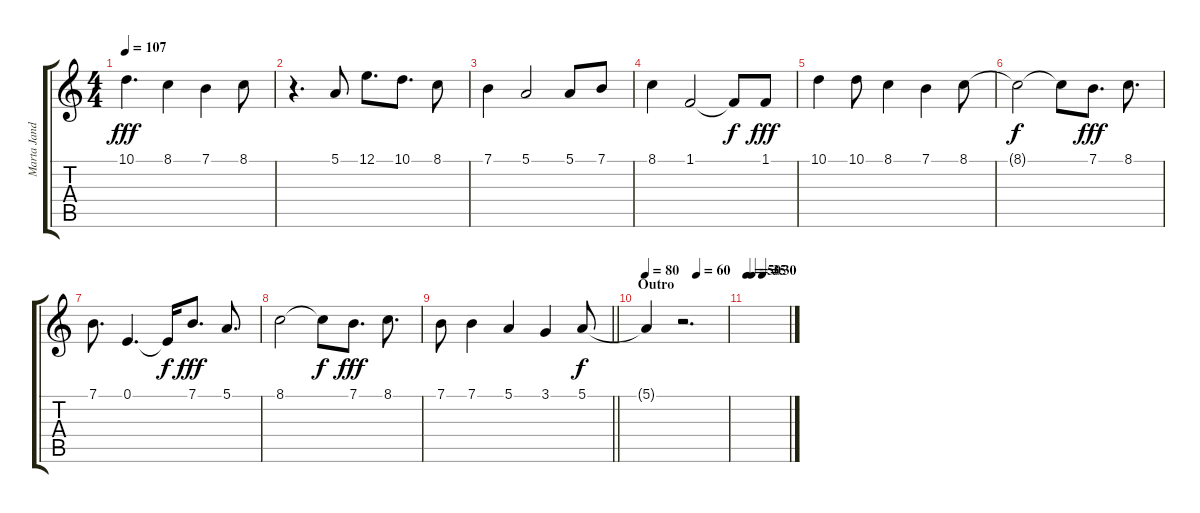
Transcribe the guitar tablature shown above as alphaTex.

\track ("Marta Jandova" "Marta Jand") {instrument altosax}
\staff {score tabs}
\tuning (E4 B3 G3 D3 A2 E2) {hide}
\ts (4 4)
\tempo 107
\clef g2
\ks c
10.1.4{d dy fff} 8.1.4 7.1.4 8.1.8 |
r.4{d} 5.1.8 12.1.8{d} 10.1.8{d} 8.1.8 |
7.1.4 5.1.2 5.1.8 7.1.8 |
8.1.4 1.1.2 1.1{t}.8{dy f} 1.1.8{dy fff} |
10.1.4 10.1.8 8.1.4 7.1.4 8.1.8 |
8.1{t}.2{dy f} 8.1{t}.8 7.1.8{d dy fff} 8.1.8{d} |
7.1.8{d} 0.1.4{d} 0.1{t}.16{dy f} 7.1.8{d dy fff} 5.1.8{d} |
8.1.2 8.1{t}.8{dy f} 7.1.8{d dy fff} 8.1.8{d} |
\barLineRight lightlight
7.1.8 7.1.4 5.1.4 3.1.4 5.1.8{dy f} |
\section ("" "Outro")
\tempo 80
\tempo (60 0.625)
5.1{t}.4 r.2{d} |
\tempo 50
\tempo (35 0.125)
\tempo (30 0.375)
